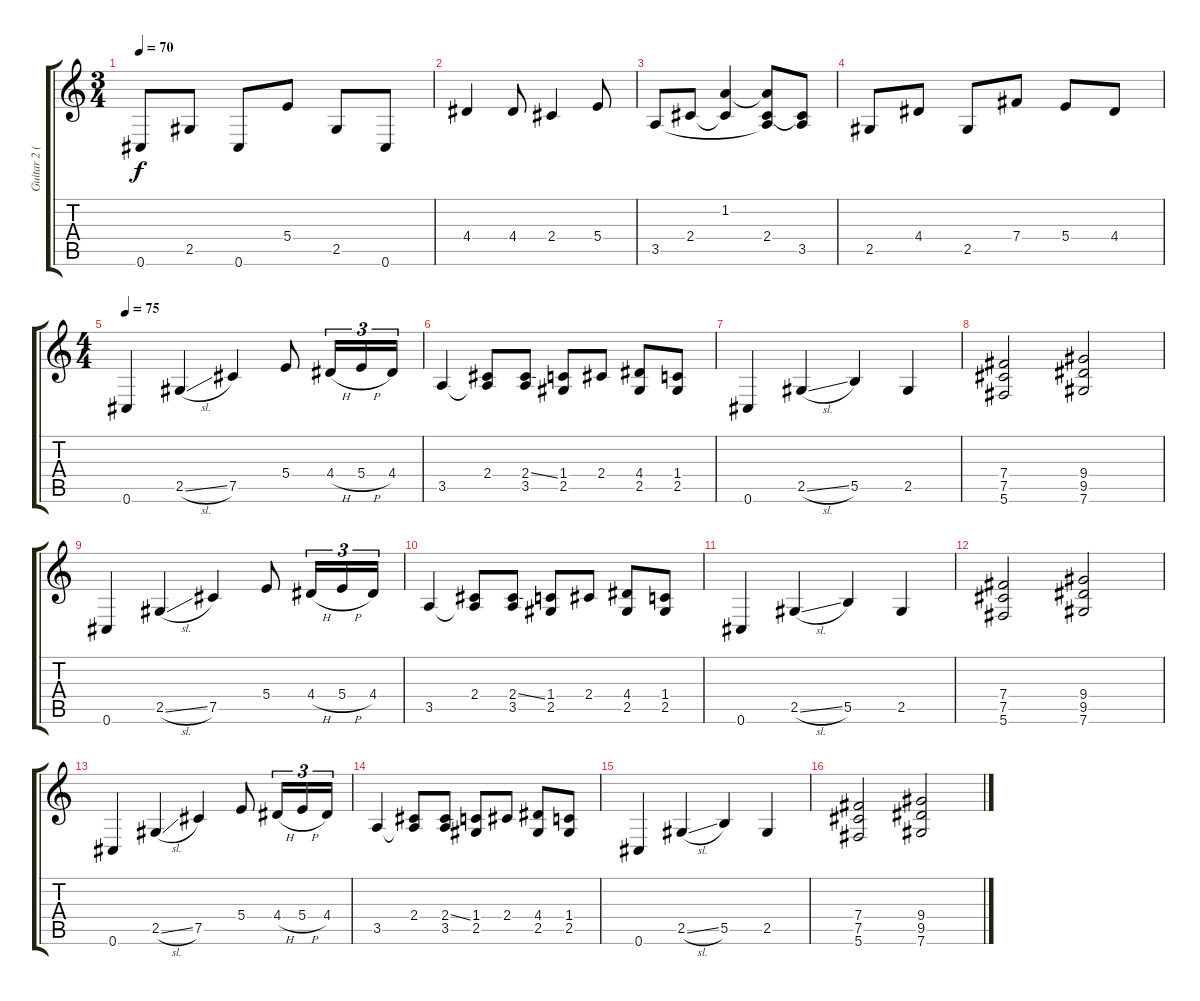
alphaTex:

\track ("Guitar 2 (Distortion)" "Guitar 2 (") {instrument distortionguitar}
\staff {score tabs}
\tuning (Db4 Ab3 E3 B2 Gb2 Db2) {hide}
\ts (3 4)
\tempo 70
\clef g2
\ks c
0.6.8{dy f} 2.5.8 0.6.8 5.4.8 2.5.8 0.6.8 |
4.4.4 4.4.8 2.4.4 5.4.8 |
3.5.8 2.4.8 (1.2 2.4{t}).4 (1.2{t} 2.4 3.5{t}).8 (2.4{t} 3.5).8 |
2.5.8 4.4.8 2.5.8 7.4.8 5.4.8 4.4.8 |
\ts (4 4)
\tempo 75
0.6.4 2.5{sl}.4 7.5.4 5.4.8 4.4{h}.16{tu (3 2)} 5.4{h}.16{tu (3 2)} 4.4.16{tu (3 2)} |
3.5.4 (2.4 3.5{t}).8 (2.4{ss} 3.5).8 (1.4 2.5).8 2.4.8 (4.4 2.5).8 (1.4 2.5).8 |
0.6.4 2.5{sl}.4 5.5.4 2.5.4 |
(7.4 7.5 5.6).2 (9.4 9.5 7.6).2 |
0.6.4 2.5{sl}.4 7.5.4 5.4.8 4.4{h}.16{tu (3 2)} 5.4{h}.16{tu (3 2)} 4.4.16{tu (3 2)} |
3.5.4 (2.4 3.5{t}).8 (2.4{ss} 3.5).8 (1.4 2.5).8 2.4.8 (4.4 2.5).8 (1.4 2.5).8 |
0.6.4 2.5{sl}.4 5.5.4 2.5.4 |
(7.4 7.5 5.6).2 (9.4 9.5 7.6).2 |
0.6.4 2.5{sl}.4 7.5.4 5.4.8 4.4{h}.16{tu (3 2)} 5.4{h}.16{tu (3 2)} 4.4.16{tu (3 2)} |
3.5.4 (2.4 3.5{t}).8 (2.4{ss} 3.5).8 (1.4 2.5).8 2.4.8 (4.4 2.5).8 (1.4 2.5).8 |
0.6.4 2.5{sl}.4 5.5.4 2.5.4 |
(7.4 7.5 5.6).2 (9.4 9.5 7.6).2
